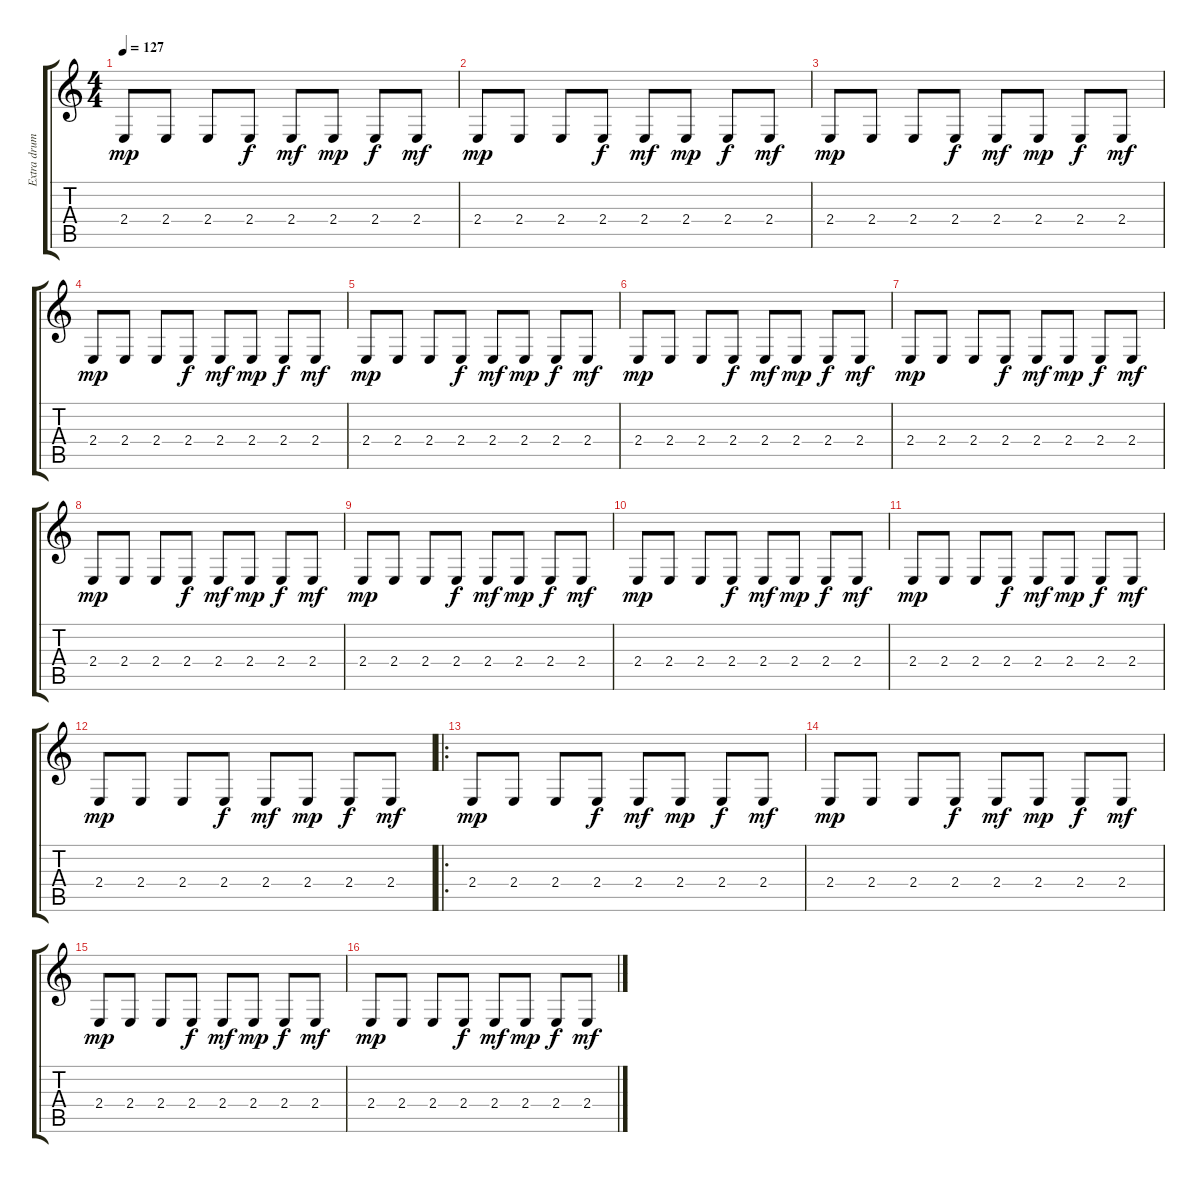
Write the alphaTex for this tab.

\track ("Extra drum 2" "Extra drum") {instrument melodictom}
\staff {score tabs}
\tuning (E4 B3 G3 D3 A2 E2) {hide}
\ts (4 4)
\tempo 127
\clef g2
\ks c
2.4.8{dy mp} 2.4.8 2.4.8 2.4.8{dy f} 2.4.8{dy mf} 2.4.8{dy mp} 2.4.8{dy f} 2.4.8{dy mf} |
2.4.8{dy mp} 2.4.8 2.4.8 2.4.8{dy f} 2.4.8{dy mf} 2.4.8{dy mp} 2.4.8{dy f} 2.4.8{dy mf} |
2.4.8{dy mp} 2.4.8 2.4.8 2.4.8{dy f} 2.4.8{dy mf} 2.4.8{dy mp} 2.4.8{dy f} 2.4.8{dy mf} |
2.4.8{dy mp} 2.4.8 2.4.8 2.4.8{dy f} 2.4.8{dy mf} 2.4.8{dy mp} 2.4.8{dy f} 2.4.8{dy mf} |
2.4.8{dy mp} 2.4.8 2.4.8 2.4.8{dy f} 2.4.8{dy mf} 2.4.8{dy mp} 2.4.8{dy f} 2.4.8{dy mf} |
2.4.8{dy mp} 2.4.8 2.4.8 2.4.8{dy f} 2.4.8{dy mf} 2.4.8{dy mp} 2.4.8{dy f} 2.4.8{dy mf} |
2.4.8{dy mp} 2.4.8 2.4.8 2.4.8{dy f} 2.4.8{dy mf} 2.4.8{dy mp} 2.4.8{dy f} 2.4.8{dy mf} |
2.4.8{dy mp} 2.4.8 2.4.8 2.4.8{dy f} 2.4.8{dy mf} 2.4.8{dy mp} 2.4.8{dy f} 2.4.8{dy mf} |
2.4.8{dy mp} 2.4.8 2.4.8 2.4.8{dy f} 2.4.8{dy mf} 2.4.8{dy mp} 2.4.8{dy f} 2.4.8{dy mf} |
2.4.8{dy mp} 2.4.8 2.4.8 2.4.8{dy f} 2.4.8{dy mf} 2.4.8{dy mp} 2.4.8{dy f} 2.4.8{dy mf} |
2.4.8{dy mp} 2.4.8 2.4.8 2.4.8{dy f} 2.4.8{dy mf} 2.4.8{dy mp} 2.4.8{dy f} 2.4.8{dy mf} |
2.4.8{dy mp} 2.4.8 2.4.8 2.4.8{dy f} 2.4.8{dy mf} 2.4.8{dy mp} 2.4.8{dy f} 2.4.8{dy mf} |
\ro
2.4.8{dy mp} 2.4.8 2.4.8 2.4.8{dy f} 2.4.8{dy mf} 2.4.8{dy mp} 2.4.8{dy f} 2.4.8{dy mf} |
2.4.8{dy mp} 2.4.8 2.4.8 2.4.8{dy f} 2.4.8{dy mf} 2.4.8{dy mp} 2.4.8{dy f} 2.4.8{dy mf} |
2.4.8{dy mp} 2.4.8 2.4.8 2.4.8{dy f} 2.4.8{dy mf} 2.4.8{dy mp} 2.4.8{dy f} 2.4.8{dy mf} |
2.4.8{dy mp} 2.4.8 2.4.8 2.4.8{dy f} 2.4.8{dy mf} 2.4.8{dy mp} 2.4.8{dy f} 2.4.8{dy mf}
